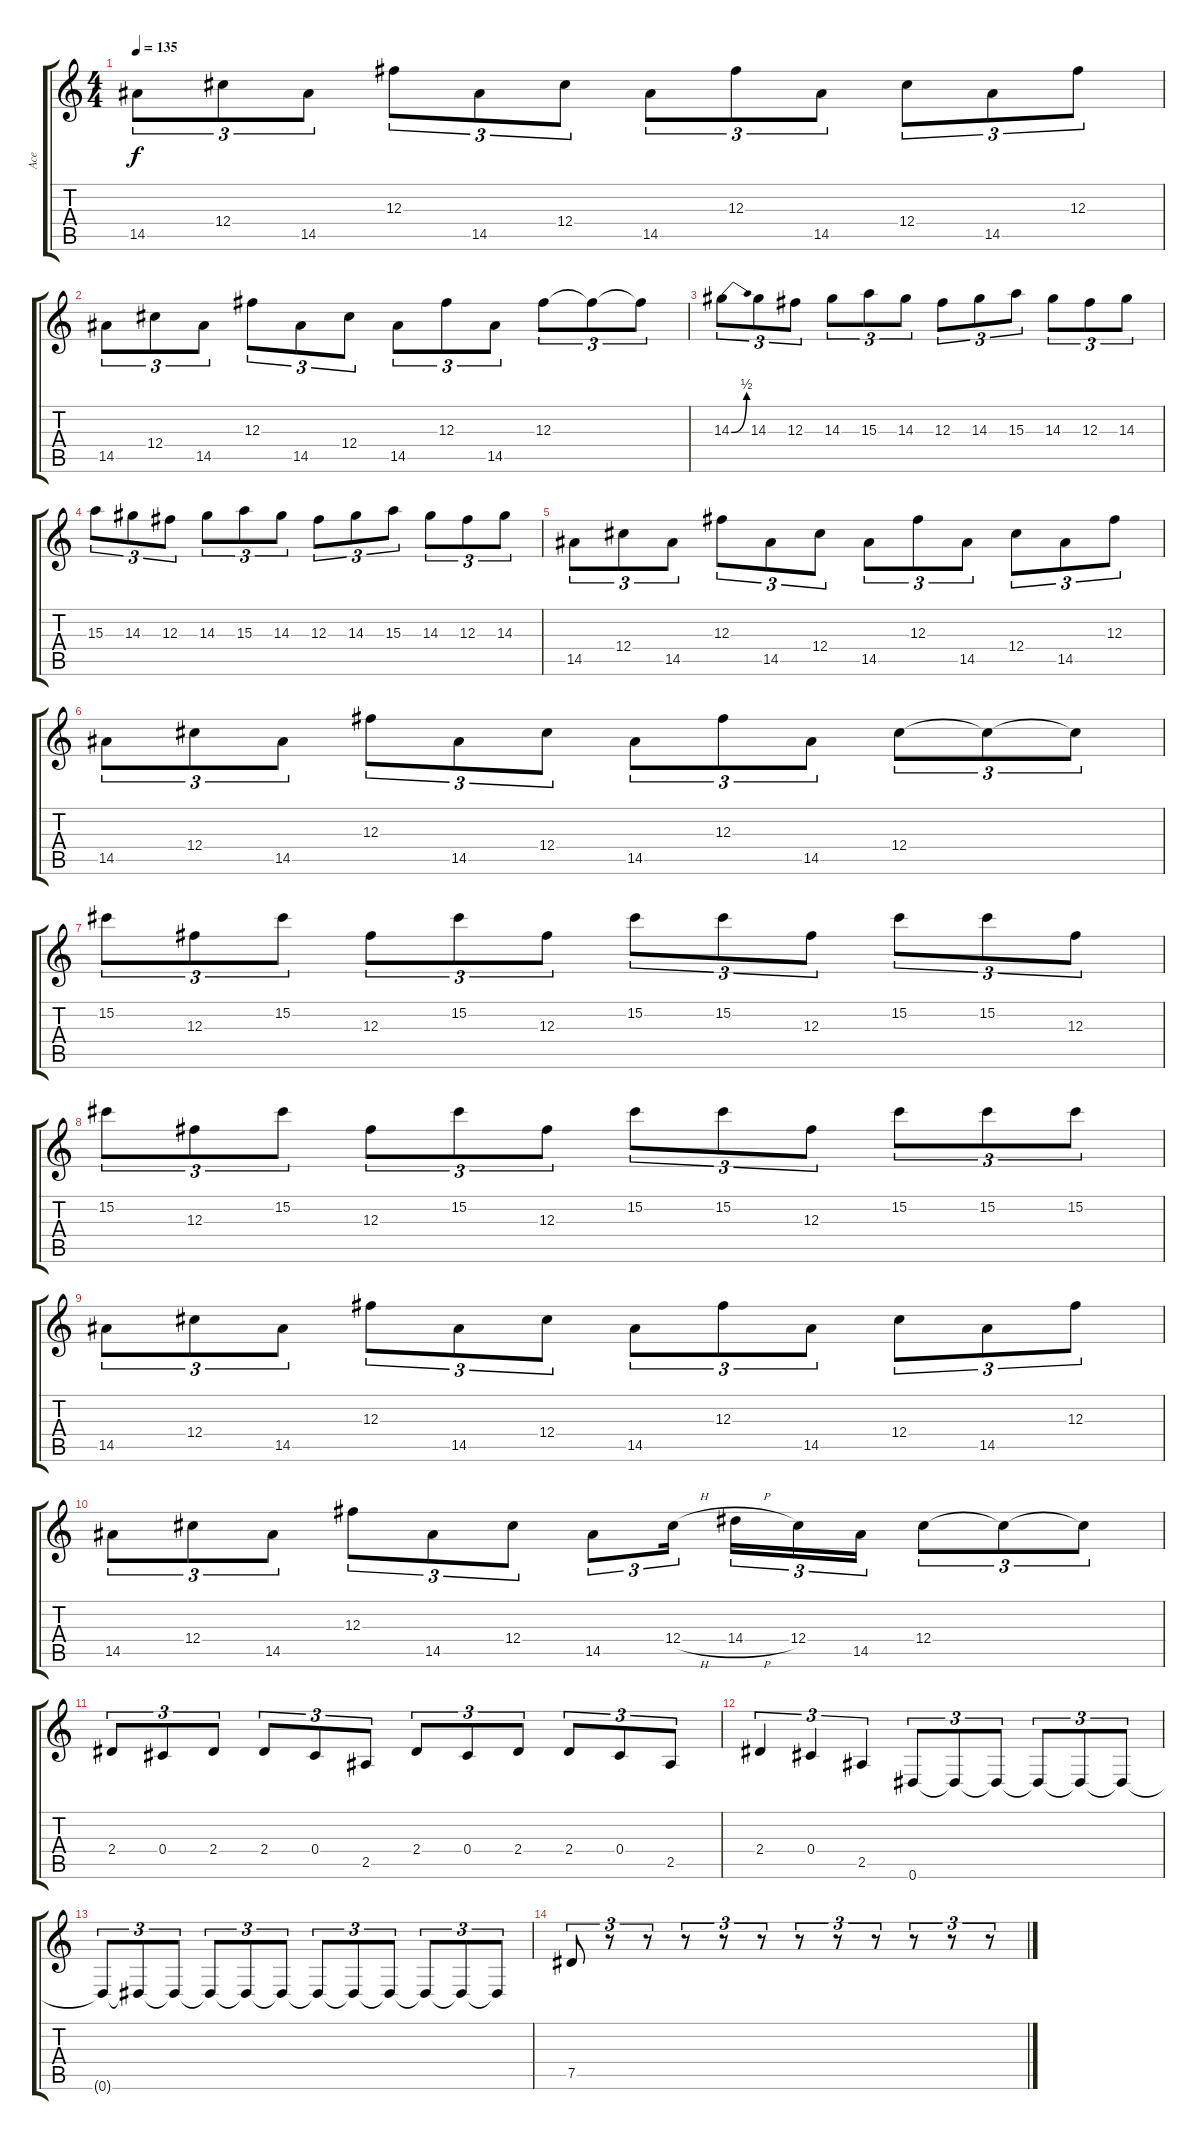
\track ("Ace" "Ace") {instrument distortionguitar}
\staff {score tabs}
\tuning (Eb4 Bb3 Gb3 Db3 Ab2 Eb2) {hide}
\ts (4 4)
\tempo 135
\clef g2
\ks c
14.5.8{tu (3 2) dy f} 12.4.8{tu (3 2)} 14.5.8{tu (3 2)} 12.3.8{tu (3 2)} 14.5.8{tu (3 2)} 12.4.8{tu (3 2)} 14.5.8{tu (3 2)} 12.3.8{tu (3 2)} 14.5.8{tu (3 2)} 12.4.8{tu (3 2)} 14.5.8{tu (3 2)} 12.3.8{tu (3 2)} |
14.5.8{tu (3 2)} 12.4.8{tu (3 2)} 14.5.8{tu (3 2)} 12.3.8{tu (3 2)} 14.5.8{tu (3 2)} 12.4.8{tu (3 2)} 14.5.8{tu (3 2)} 12.3.8{tu (3 2)} 14.5.8{tu (3 2)} 12.3.8{tu (3 2)} 12.3{t}.8{tu (3 2)} 12.3{t}.8{tu (3 2)} |
14.3{be (bend 0 0 60 2)}.8{tu (3 2)} 14.3.8{tu (3 2)} 12.3.8{tu (3 2)} 14.3.8{tu (3 2)} 15.3.8{tu (3 2)} 14.3.8{tu (3 2)} 12.3.8{tu (3 2)} 14.3.8{tu (3 2)} 15.3.8{tu (3 2)} 14.3.8{tu (3 2)} 12.3.8{tu (3 2)} 14.3.8{tu (3 2)} |
15.3.8{tu (3 2)} 14.3.8{tu (3 2)} 12.3.8{tu (3 2)} 14.3.8{tu (3 2)} 15.3.8{tu (3 2)} 14.3.8{tu (3 2)} 12.3.8{tu (3 2)} 14.3.8{tu (3 2)} 15.3.8{tu (3 2)} 14.3.8{tu (3 2)} 12.3.8{tu (3 2)} 14.3.8{tu (3 2)} |
14.5.8{tu (3 2)} 12.4.8{tu (3 2)} 14.5.8{tu (3 2)} 12.3.8{tu (3 2)} 14.5.8{tu (3 2)} 12.4.8{tu (3 2)} 14.5.8{tu (3 2)} 12.3.8{tu (3 2)} 14.5.8{tu (3 2)} 12.4.8{tu (3 2)} 14.5.8{tu (3 2)} 12.3.8{tu (3 2)} |
14.5.8{tu (3 2)} 12.4.8{tu (3 2)} 14.5.8{tu (3 2)} 12.3.8{tu (3 2)} 14.5.8{tu (3 2)} 12.4.8{tu (3 2)} 14.5.8{tu (3 2)} 12.3.8{tu (3 2)} 14.5.8{tu (3 2)} 12.4.8{tu (3 2)} 12.4{t}.8{tu (3 2)} 12.4{t}.8{tu (3 2)} |
15.2.8{tu (3 2)} 12.3.8{tu (3 2)} 15.2.8{tu (3 2)} 12.3.8{tu (3 2)} 15.2.8{tu (3 2)} 12.3.8{tu (3 2)} 15.2.8{tu (3 2)} 15.2.8{tu (3 2)} 12.3.8{tu (3 2)} 15.2.8{tu (3 2)} 15.2.8{tu (3 2)} 12.3.8{tu (3 2)} |
15.2.8{tu (3 2)} 12.3.8{tu (3 2)} 15.2.8{tu (3 2)} 12.3.8{tu (3 2)} 15.2.8{tu (3 2)} 12.3.8{tu (3 2)} 15.2.8{tu (3 2)} 15.2.8{tu (3 2)} 12.3.8{tu (3 2)} 15.2.8{tu (3 2)} 15.2.8{tu (3 2)} 15.2.8{tu (3 2)} |
14.5.8{tu (3 2)} 12.4.8{tu (3 2)} 14.5.8{tu (3 2)} 12.3.8{tu (3 2)} 14.5.8{tu (3 2)} 12.4.8{tu (3 2)} 14.5.8{tu (3 2)} 12.3.8{tu (3 2)} 14.5.8{tu (3 2)} 12.4.8{tu (3 2)} 14.5.8{tu (3 2)} 12.3.8{tu (3 2)} |
14.5.8{tu (3 2)} 12.4.8{tu (3 2)} 14.5.8{tu (3 2)} 12.3.8{tu (3 2)} 14.5.8{tu (3 2)} 12.4.8{tu (3 2)} 14.5.8{tu (3 2)} 12.4{h}.16{tu (3 2)} 14.4{h}.16{tu (3 2)} 12.4.16{tu (3 2)} 14.5.16{tu (3 2)} 12.4.8{tu (3 2)} 12.4{t}.8{tu (3 2)} 12.4{t}.8{tu (3 2)} |
2.4.8{tu (3 2)} 0.4.8{tu (3 2)} 2.4.8{tu (3 2)} 2.4.8{tu (3 2)} 0.4.8{tu (3 2)} 2.5.8{tu (3 2)} 2.4.8{tu (3 2)} 0.4.8{tu (3 2)} 2.4.8{tu (3 2)} 2.4.8{tu (3 2)} 0.4.8{tu (3 2)} 2.5.8{tu (3 2)} |
2.4.4{tu (3 2)} 0.4.4{tu (3 2)} 2.5.4{tu (3 2)} 0.6.8{tu (3 2)} 0.6{t}.8{tu (3 2)} 0.6{t}.8{tu (3 2)} 0.6{t}.8{tu (3 2)} 0.6{t}.8{tu (3 2)} 0.6{t}.8{tu (3 2)} |
0.6{t}.8{tu (3 2)} 0.6{t}.8{tu (3 2)} 0.6{t}.8{tu (3 2)} 0.6{t}.8{tu (3 2)} 0.6{t}.8{tu (3 2)} 0.6{t}.8{tu (3 2)} 0.6{t}.8{tu (3 2)} 0.6{t}.8{tu (3 2)} 0.6{t}.8{tu (3 2)} 0.6{t}.8{tu (3 2)} 0.6{t}.8{tu (3 2)} 0.6{t}.8{tu (3 2)} |
7.5.8{tu (3 2)} r.8{tu (3 2)} r.8{tu (3 2)} r.8{tu (3 2)} r.8{tu (3 2)} r.8{tu (3 2)} r.8{tu (3 2)} r.8{tu (3 2)} r.8{tu (3 2)} r.8{tu (3 2)} r.8{tu (3 2)} r.8{tu (3 2)}
